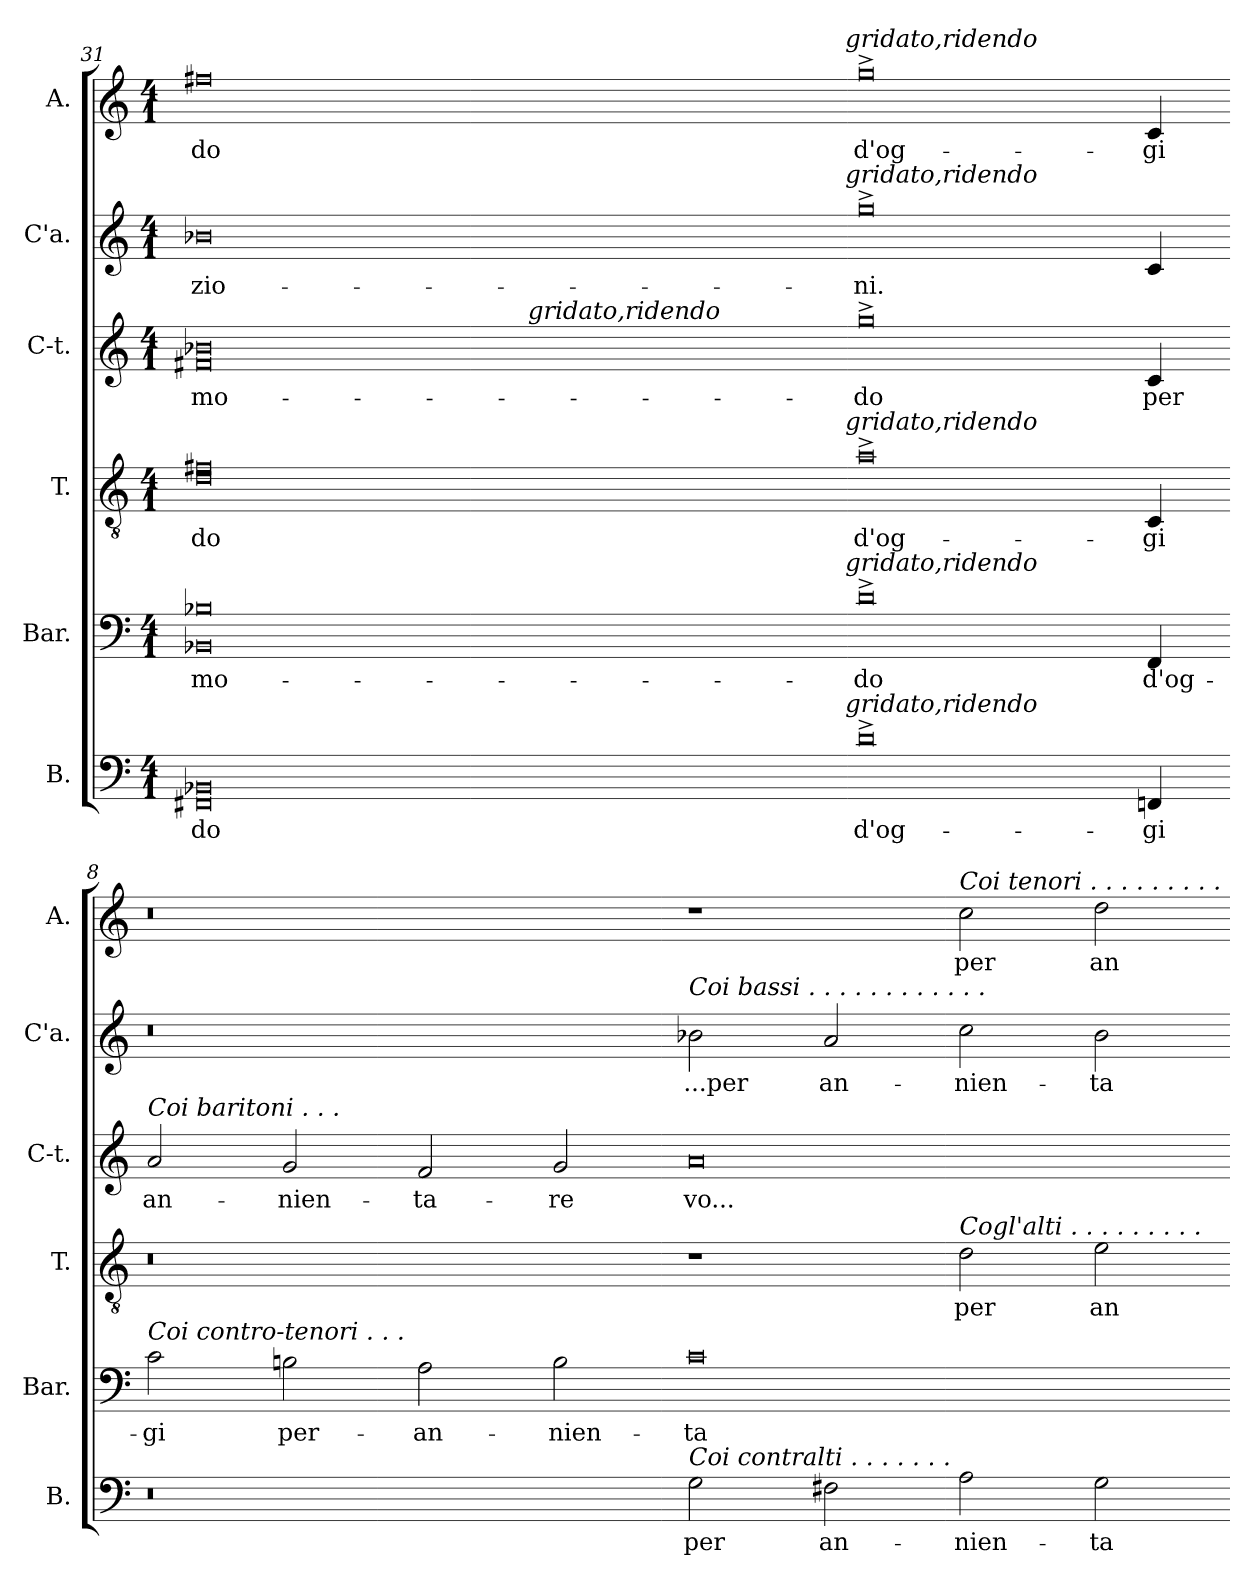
**kern	**text	**kern	**text	**kern	**text	**kern	**text	**kern	**text	**kern	**text
*part6	*part6	*part5	*part5	*part4	*part4	*part3	*part3	*part2	*part2	*part1	*part1
*staff6	*staff6	*staff5	*staff5	*staff4	*staff4	*staff3	*staff3	*staff2	*staff2	*staff1	*staff1
*I"B.	*	*I"Bar.	*	*I"T.	*	*I"C-t.	*	*I"C'a.	*	*I"A.	*
*I'B.	*	*I'Bar.	*	*I'T.	*	*I'C-t.	*	*I'C'a.	*	*I'A.	*
!!LO:PB:g=z
*clefF4	*	*clefF4	*	*clefGv2	*	*clefG2	*	*clefG2	*	*clefG2	*
*	*	*	*	*ITrd7c12	*	*	*	*	*	*	*
*k[]	*	*k[]	*	*k[]	*	*k[]	*	*k[]	*	*k[]	*
*C:	*	*C:	*	*C:	*	*C:	*	*C:	*	*C:	*
*M4/1	*	*M4/1	*	*M4/1	*	*M4/1	*	*M4/1	*	*M4/1	*
=31	=31	=31	=31	=31	=31	=31	=31	=31	=31	=31	=31
!	!LO:LY:b:color=#000000	!	!	!	!	!	!	!	!	!	!
!	!	!	!LO:LY:b:color=#000000	!	!	!	!	!	!	!	!
!	!	!	!	!	!LO:LY:b:color=#000000	!	!	!	!	!	!
!	!	!	!	!	!	!	!LO:LY:b:color=#000000	!	!	!	!
!	!	!	!	!	!	!	!	!	!LO:LY:b:color=#000000	!	!
!	!	!	!	!	!	!	!	!	!	!	!LO:LY:b:color=#000000
*^	*	*^	*	*^	*	*^	*	*^	*	*^	*
0FF#Xi 0BB-i	1ryy	-do	0BB-i 0B-i	1ryy	mo-	0Di 0F#Xi	1ryy	-do	0f#Xi 0b-i	1ryy	mo-	0b-i	1ryy	-zio-	0ff#Xi	1ryy	-do
.	2ryy	.	.	2ryy	.	.	2ryy	.	.	4ryy	.	.	2ryy	.	.	2ryy	.
.	.	.	.	.	.	.	.	.	.	16ryy	.	.	.	.	.	.	.
.	.	.	.	.	.	.	.	.	.	64ryy	.	.	.	.	.	.	.
.	.	.	.	.	.	.	.	.	.	256ryy	.	.	.	.	.	.	.
.	.	.	.	.	.	.	.	.	.	1024ryy	.	.	.	.	.	.	.
!	!	!	!	!	!	!	!	!	!	!LO:TX:a:i:t=gridato,ridendo	!	!	!	!	!	!	!
.	.	.	.	.	.	.	.	.	.	2ryy	.	.	.	.	.	.	.
.	4ryy	.	.	4ryy	.	.	4ryy	.	.	.	.	.	4ryy	.	.	4ryy	.
.	8ryy	.	.	8ryy	.	.	8ryy	.	.	.	.	.	8ryy	.	.	8ryy	.
.	.	.	.	.	.	.	.	.	.	8ryy	.	.	.	.	.	.	.
.	16ryy	.	.	16ryy	.	.	16ryy	.	.	.	.	.	16ryy	.	.	16ryy	.
.	32ryy	.	.	32ryy	.	.	32ryy	.	.	.	.	.	32ryy	.	.	32ryy	.
.	.	.	.	.	.	.	.	.	.	32ryy	.	.	.	.	.	.	.
.	64ryy	.	.	64ryy	.	.	64ryy	.	.	.	.	.	64ryy	.	.	64ryy	.
.	128...ryy	.	.	128...ryy	.	.	128...ryy	.	.	.	.	.	128...ryy	.	.	128...ryy	.
.	.	.	.	.	.	.	.	.	.	128ryy	.	.	.	.	.	.	.
.	.	.	.	.	.	.	.	.	.	512.ryy	.	.	.	.	.	.	.
!	!	!	!	!	!	!	!	!	!	!	!	!	!	!	!	!LO:TX:a:i:t=gridato,ridendo	!
!	!	!	!	!	!	!	!	!	!	!	!	!	!LO:TX:a:i:t=gridato,ridendo	!	!	!	!
!	!	!	!	!	!	!	!LO:TX:a:i:t=gridato,ridendo	!	!	!	!	!	!	!	!	!	!
!	!	!	!	!LO:TX:a:i:t=gridato,ridendo	!	!	!	!	!	!	!	!	!	!	!	!	!
!	!LO:TX:a:i:t=gridato,ridendo	!	!	!	!	!	!	!	!	!	!	!	!	!	!	!	!
.	1024ryy	.	.	1024ryy	.	.	1024ryy	.	.	.	.	.	1024ryy	.	.	1024ryy	.
*v	*v	*	*	*	*	*v	*v	*	*v	*v	*	*v	*v	*	*v	*v	*
*	*	*v	*v	*	*	*	*	*	*	*	*	*
=32-	=32-	=32-	=32-	=32-	=32-	=32-	=32-	=32-	=32-	=32-	=32-
*stria1	*	*stria1	*	*stria1	*	*stria1	*	*stria1	*	*stria1	*
*^	*	*^	*	*^	*	*^	*	*^	*	*^	*
!	!	!LO:LY:b:color=#000000	!	!	!	!	!	!	!	!	!	!	!	!	!	!	!
*v	*v	*	*	*	*	*v	*v	*	*v	*v	*	*v	*v	*	*v	*v	*
*	*	*v	*v	*	*	*	*	*	*	*	*	*
*^	*	*^	*	*^	*	*^	*	*^	*	*^	*
!	!	!	!	!	!LO:LY:b:color=#000000	!	!	!	!	!	!	!	!	!	!	!	!
*v	*v	*	*	*	*	*v	*v	*	*v	*v	*	*v	*v	*	*v	*v	*
*	*	*v	*v	*	*	*	*	*	*	*	*	*
*^	*	*^	*	*^	*	*^	*	*^	*	*^	*
!	!	!	!	!	!	!	!	!LO:LY:b:color=#000000	!	!	!	!	!	!	!	!	!
*v	*v	*	*	*	*	*v	*v	*	*v	*v	*	*v	*v	*	*v	*v	*
*	*	*v	*v	*	*	*	*	*	*	*	*	*
*^	*	*^	*	*^	*	*^	*	*^	*	*^	*
!	!	!	!	!	!	!	!	!	!	!	!LO:LY:b:color=#000000	!	!	!	!	!	!
*v	*v	*	*	*	*	*v	*v	*	*v	*v	*	*v	*v	*	*v	*v	*
*	*	*v	*v	*	*	*	*	*	*	*	*	*
*^	*	*^	*	*^	*	*^	*	*^	*	*^	*
!	!	!	!	!	!	!	!	!	!	!	!	!	!	!LO:LY:b:color=#000000	!	!	!
*v	*v	*	*	*	*	*v	*v	*	*v	*v	*	*v	*v	*	*v	*v	*
*	*	*v	*v	*	*	*	*	*	*	*	*	*
*^	*	*^	*	*^	*	*^	*	*^	*	*^	*
!	!	!	!	!	!	!	!	!	!	!	!	!	!	!	!	!	!LO:LY:b:color=#000000
*v	*v	*	*	*	*	*v	*v	*	*v	*v	*	*v	*v	*	*v	*v	*
*	*	*v	*v	*	*	*	*	*	*	*	*	*
0d^i	d'og-	0d^i	-do	0A^i	d'og-	0gg^i	-do	0gg^i	-ni.	0gg^i	d'og-
!	!LO:LY:b:color=#000000	!	!	!	!	!	!	!	!	!	!
!	!	!	!LO:LY:b:color=#000000	!	!	!	!	!	!	!	!
!	!	!	!	!	!LO:LY:b:color=#000000	!	!	!	!	!	!
!	!	!	!	!	!	!	!LO:LY:b:color=#000000	!	!	!	!
!	!	!	!	!	!	!	!	!	!	!	!LO:LY:b:color=#000000
4FFi/	-gi	4FFi/	d'og-	4CCi/	-gi	4ci/	per	4ci/	.	4ci/	-gi
=8-	=8-	=8-	=8-	=8-	=8-	=8-	=8-	=8-	=8-	=8-	=8-
*k[]	*	*k[]	*	*k[]	*	*k[]	*	*k[]	*	*k[]	*
*C:	*	*C:	*	*C:	*	*C:	*	*C:	*	*C:	*
!	!	!	!LO:LY:b:color=#000000	!	!	!	!	!	!	!	!
!	!	!	!	!	!	!LO:TX:a:i:t=Coi baritoni  . . .	!	!	!	!	!
!	!	!LO:TX:a:i:t=Coi contro-tenori  . . .	!	!	!	!	!	!	!	!	!
!	!	!	!	!	!	!	!LO:LY:b:color=#000000	!	!	!	!
0r	.	2ci\	-gi	0r	.	2ai/	an-	0r	.	0r	.
!	!	!	!LO:LY:b:color=#000000	!	!	!	!	!	!	!	!
!	!	!	!	!	!	!	!LO:LY:b:color=#000000	!	!	!	!
.	.	2Bni\	per-	.	.	2gi/	-nien-	.	.	.	.
!	!	!	!LO:LY:b:color=#000000	!	!	!	!	!	!	!	!
!	!	!	!	!	!	!	!LO:LY:b:color=#000000	!	!	!	!
.	.	2Ai\	-an-	.	.	2fi/	-ta-	.	.	.	.
!	!	!	!LO:LY:b:color=#000000	!	!	!	!	!	!	!	!
!	!	!	!	!	!	!	!LO:LY:b:color=#000000	!	!	!	!
.	.	2Bi\	-nien-	.	.	2gi/	-re	.	.	.	.
!	!LO:LY:b:color=#000000	!	!	!	!	!	!	!	!	!	!
!	!	!	!LO:LY:b:color=#000000	!	!	!	!	!	!	!	!
!	!	!	!	!	!	!	!LO:LY:b:color=#000000	!	!	!	!
!	!	!	!	!	!	!	!	!LO:TX:a:i:t=Coi bassi  . . . . . . . . . . . .	!	!	!
!LO:TX:a:i:t=Coi contralti  . . . . . . .	!	!	!	!	!	!	!	!	!	!	!
!	!	!	!	!	!	!	!	!	!LO:LY:b:color=#000000	!	!
2Gi\	per	0ci	-ta-	1r	.	0ai	vo...	2b-i\	...per	1r	.
!	!LO:LY:b:color=#000000	!	!	!	!	!	!	!	!	!	!
!	!	!	!	!	!	!	!	!	!LO:LY:b:color=#000000	!	!
2F#Xi\	an-	.	.	.	.	.	.	2ai/	an-	.	.
!	!LO:LY:b:color=#000000	!	!	!	!	!	!	!	!	!	!
!	!	!	!	!	!LO:LY:b:color=#000000	!	!	!	!	!	!
!	!	!	!	!	!	!	!	!	!LO:LY:b:color=#000000	!	!
!	!	!	!	!	!	!	!	!	!	!LO:TX:a:i:t=Coi tenori  . . . . . . . . .	!
!	!	!	!	!LO:TX:a:i:t=Cogl'alti  . . . . . . . . .	!	!	!	!	!	!	!
!	!	!	!	!	!	!	!	!	!	!	!LO:LY:b:color=#000000
2Ai\	-nien-	.	.	2Di\	per	.	.	2cci\	-nien-	2cci\	per
!	!LO:LY:b:color=#000000	!	!	!	!	!	!	!	!	!	!
!	!	!	!	!	!LO:LY:b:color=#000000	!	!	!	!	!	!
!	!	!	!	!	!	!	!	!	!LO:LY:b:color=#000000	!	!
!	!	!	!	!	!	!	!	!	!	!	!LO:LY:b:color=#000000
2Gi\	-ta-	.	.	2Ei\	an-	.	.	2b-i\	-ta-	2ddi\	an-
=-	=-	=-	=-	=-	=-	=-	=-	=-	=-	=-	=-
*-	*-	*-	*-	*-	*-	*-	*-	*-	*-	*-	*-
